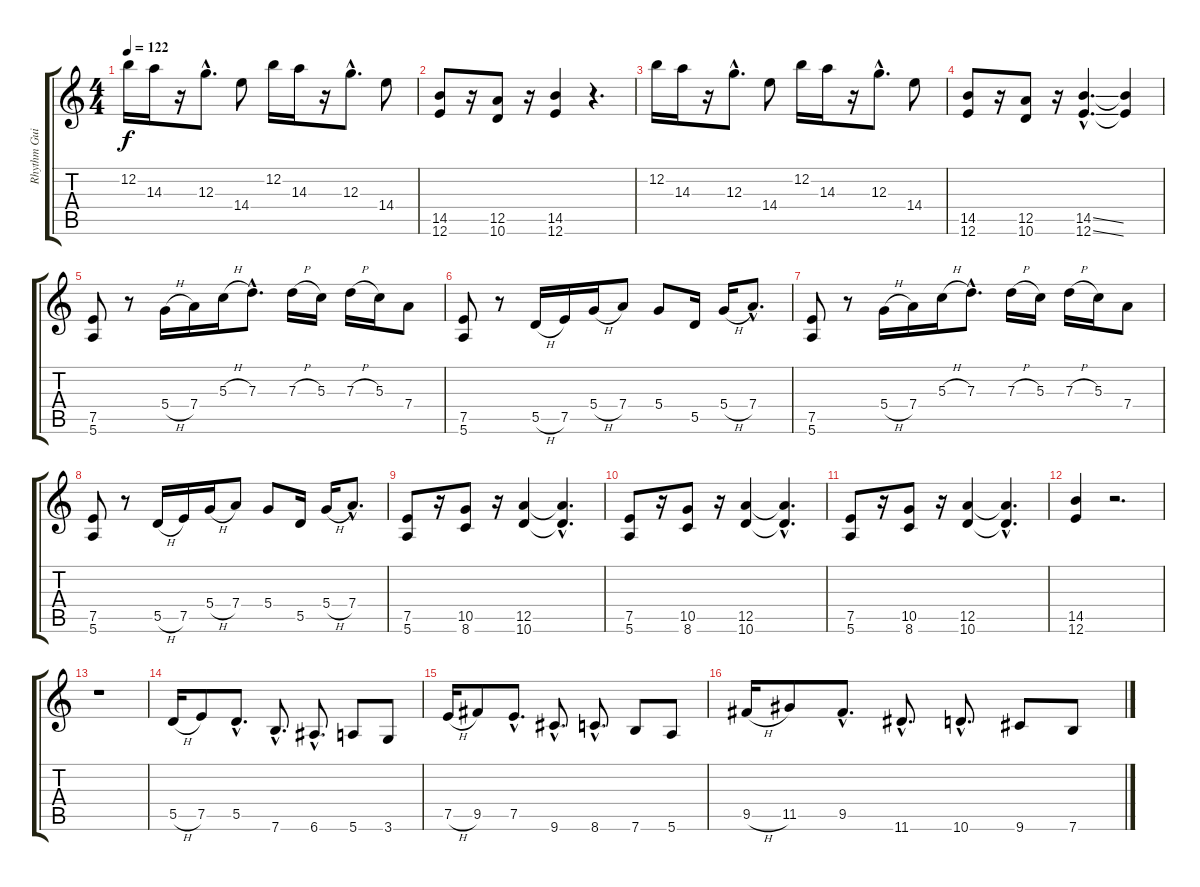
\track ("Rhythm Guitar - Iommi" "Rhythm Gui") {instrument distortionguitar}
\staff {score tabs}
\tuning (E4 B3 G3 D3 A2 E2) {hide}
\ts (4 4)
\tempo 122
\clef g2
\ks c
12.2.16{dy f instrument distortionguitar} 14.3.16 r.16 12.3{hac}.8{d} 14.4.8 12.2.16 14.3.16 r.16 12.3{hac}.8{d} 14.4.8 |
(14.5 12.6).8 r.16 (12.5 10.6).8 r.16 (14.5 12.6).4 r.4{d} |
12.2.16 14.3.16 r.16 12.3{hac}.8{d} 14.4.8 12.2.16 14.3.16 r.16 12.3{hac}.8{d} 14.4.8 |
(14.5 12.6).8 r.16 (12.5 10.6).8 r.16 (14.5{ss hac} 12.6{ss hac}).4{d} (14.5{t} 12.6{t}).4 |
(7.5 5.6).8 r.8 5.4{h}.16 7.4.16 5.3{h}.16 7.3{hac}.8{d} 7.3{h}.16 5.3.16 7.3{h}.16 5.3.16 7.4.8 |
(7.5 5.6).8 r.8 5.5{h}.16 7.5.16 5.4{h}.16 7.4.8 5.4.8 5.5.16 5.4{h}.16 7.4{hac}.8{d} |
(7.5 5.6).8 r.8 5.4{h}.16 7.4.16 5.3{h}.16 7.3{hac}.8{d} 7.3{h}.16 5.3.16 7.3{h}.16 5.3.16 7.4.8 |
(7.5 5.6).8 r.8 5.5{h}.16 7.5.16 5.4{h}.16 7.4.8 5.4.8 5.5.16 5.4{h}.16 7.4{hac}.8{d} |
(7.5 5.6).8 r.16 (10.5 8.6).8 r.16 (12.5 10.6).4 (12.5{hac t} 10.6{hac t}).4{d} |
(7.5 5.6).8 r.16 (10.5 8.6).8 r.16 (12.5 10.6).4 (12.5{hac t} 10.6{hac t}).4{d} |
(7.5 5.6).8 r.16 (10.5 8.6).8 r.16 (12.5 10.6).4 (12.5{hac t} 10.6{hac t}).4{d} |
(14.5 12.6).4 r.2{d} |
r.1 |
5.5{h}.16 7.5.8 5.5{hac}.8{d} 7.6{hac}.8{d} 6.6{hac}.8{d} 5.6.8 3.6.8 |
7.5{h}.16 9.5.8 7.5{hac}.8{d} 9.6{hac}.8{d} 8.6{hac}.8{d} 7.6.8 5.6.8 |
9.5{h}.16 11.5.8 9.5{hac}.8{d} 11.6{hac}.8{d} 10.6{hac}.8{d} 9.6.8 7.6.8
